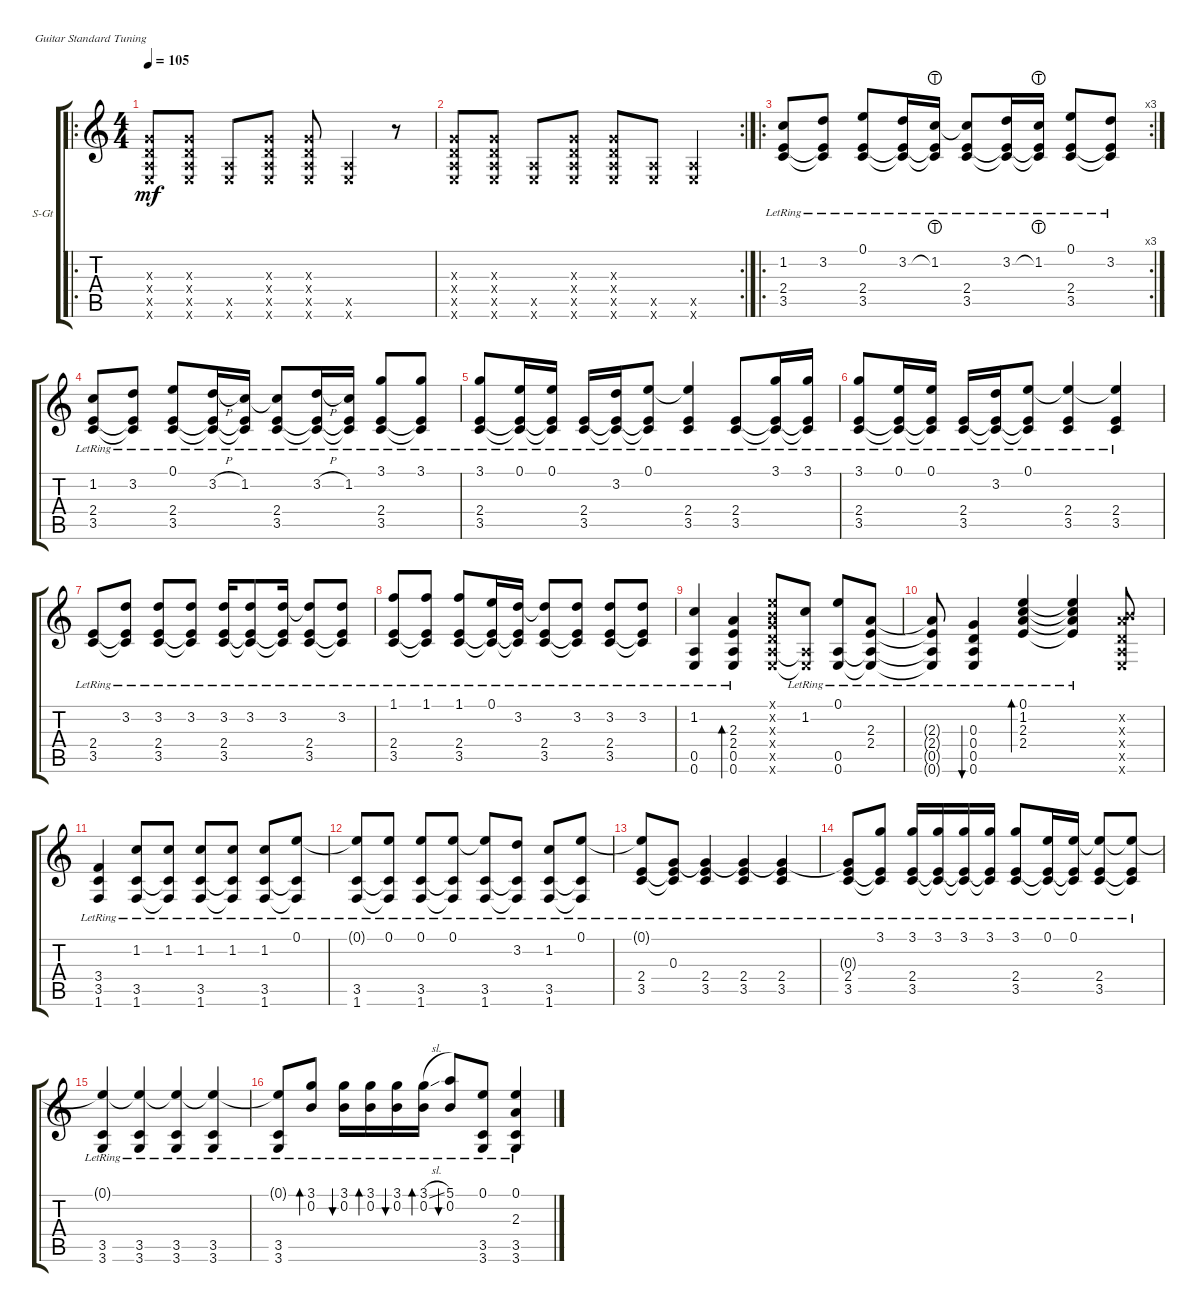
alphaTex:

\defaultSystemsLayout 4
\bracketExtendMode groupsimilarinstruments
\firstSystemTrackNameOrientation horizontal
\otherSystemsTrackNameOrientation horizontal
\track ("Steel Guitar" "S-Gt") {instrument acousticguitarsteel}
\staff {score tabs}
\tuning (E4 B3 G3 D3 A2 E2)
\ro
\ts (4 4)
\tempo 105
\clef g2
\ks c
(0.4{x} 0.5{x} 0.3{x} 0.6{x}).8{dy mf instrument acousticguitarsteel} (0.5{x} 0.4{x} 0.3{x} 0.6{x}).8 (0.5{x} 0.6{x}).8 (0.5{x} 0.4{x} 0.3{x} 0.6{x}).8 (0.4{x} 0.5{x} 0.3{x} 0.6{x}).8 (0.6{x} 0.5{x}).4 r.8 |
\rc 2
(0.5{x} 0.4{x} 0.3{x} 0.6{x}).8 (0.6{x} 0.4{x} 0.5{x} 0.3{x}).8 (0.5{x} 0.6{x}).8 (0.6{x} 0.5{x} 0.4{x} 0.3{x}).8 (0.6{x} 0.5{x} 0.3{x} 0.4{x}).8 (0.6{x} 0.5{x}).8 (0.6{x} 0.5{x}).4 |
\ro
\rc 3
(1.2{lr} 3.5{lr} 2.4{lr}).8 (3.2{lr} 3.5{lr t} 2.4{lr t}).8 (0.1{lr} 3.5{lr} 2.4{lr}).8 (3.2{lr} 3.5{lr t} 2.4{lr t}).16 (1.2{lht lr} 3.5{lr t} 2.4{lr t}).16 (1.2{lr t} 3.5{lr} 2.4{lr}).8 (3.2{lr} 3.5{lr t} 2.4{lr t}).16 (1.2{lht lr} 3.5{lr t} 2.4{lr t}).16 (0.1{lr} 3.5{lr} 2.4{lr}).8 (3.2{lr} 3.5{lr t} 2.4{lr t}).8 |
(1.2{lr} 3.5{lr} 2.4{lr}).8 (3.2{lr} 3.5{lr t} 2.4{lr t}).8 (0.1{lr} 3.5{lr} 2.4{lr}).8 (3.2{h lr} 3.5{lr t} 2.4{lr t}).16 (1.2{lr} 3.5{lr t} 2.4{lr t}).16 (1.2{lr t} 3.5{lr} 2.4{lr}).8 (3.2{h lr} 3.5{lr t} 2.4{lr t}).16 (1.2{lr} 3.5{lr t} 2.4{lr t}).16 (3.1{lr} 3.5{lr} 2.4{lr}).8 (3.1{lr} 3.5{lr t} 2.4{lr t}).8 |
(3.1{lr} 3.5{lr} 2.4{lr}).8 (0.1{lr} 3.5{lr t} 2.4{lr t}).16 (0.1{lr} 3.5{lr t} 2.4{lr t}).16 (3.5{lr} 2.4{lr}).16 (3.2{lr} 3.5{lr t} 2.4{lr t}).16 (0.1{lr} 3.5{lr t} 2.4{lr t}).8 (0.1{lr t} 3.5{lr} 2.4{lr}).4 (3.5{lr} 2.4{lr}).8 (3.1{lr} 3.5{lr t} 2.4{lr t}).16 (3.1{lr} 3.5{lr t} 2.4{lr t}).16 |
(3.1{lr} 3.5{lr} 2.4{lr}).8 (0.1{lr} 3.5{lr t} 2.4{lr t}).16 (0.1{lr} 3.5{lr t} 2.4{lr t}).16 (3.5{lr} 2.4{lr}).16 (3.2{lr} 3.5{lr t} 2.4{lr t}).16 (0.1{lr} 3.5{lr t} 2.4{lr t}).8 (0.1{lr t} 3.5{lr} 2.4{lr}).4 (0.1{lr t} 3.5{lr} 2.4{lr}).4 |
(3.5{lr} 2.4{lr}).8 (3.2{lr} 3.5{lr t} 2.4{lr t}).8 (3.2{lr} 3.5{lr} 2.4{lr}).8 (3.2{lr} 3.5{lr t} 2.4{lr t}).8 (3.2{lr} 3.5{lr} 2.4{lr}).16 (3.2{lr} 3.5{lr t} 2.4{lr t}).8 (3.2{lr} 3.5{lr t} 2.4{lr t}).16 (3.2{lr t} 3.5{lr} 2.4{lr}).8 (3.2{lr} 3.5{lr t} 2.4{lr t}).8 |
(1.1{lr} 3.5{lr} 2.4{lr}).8 (1.1{lr} 3.5{lr t} 2.4{lr t}).8 (1.1{lr} 3.5{lr} 2.4{lr}).8 (0.1{lr} 3.5{lr t} 2.4{lr t}).16 (3.2{lr} 3.5{lr t} 2.4{lr t}).16 (3.2{lr t} 3.5{lr} 2.4{lr}).8 (3.2{lr} 3.5{lr t} 2.4{lr t}).8 (3.2{lr} 3.5{lr} 2.4{lr}).8 (3.2{lr} 3.5{lr t} 2.4{lr t}).8 |
(1.2{lr} 0.5{lr} 0.6{lr}).4 (0.5{lr} 0.6{lr} 2.4{lr} 2.3{lr}).4{bd 450} (0.5{x} 0.6{x} 0.4{x} 0.2{x} 0.1{x} 0.3{x}).8 (1.2{lr} 0.5{x t} 0.6{x t}).8 (0.1{lr} 0.5{lr} 0.6{lr}).8 (2.3{lr} 0.5{lr t} 0.6{lr t} 2.4{lr}).8 |
(2.3{lr t} 2.4{lr t} 0.5{lr t} 0.6{lr t}).8 (0.3{lr} 0.5{lr} 0.6{lr} 0.4{lr}).4{bu 256} (2.3{lr} 1.2{lr} 0.1{lr} 2.4{lr}).4{bd 420} (2.3{lr t} 2.4{lr t} 1.2{lr t} 0.1{lr t}).4 (2.3{x} 0.5{x} 0.6{x} 0.4{x} 0.2{x}).8 |
(3.5{lr} 1.6{lr} 3.4).4 (1.2{lr} 3.5{lr} 1.6{lr}).8 (1.2{lr} 3.5{lr t} 1.6{lr t}).8 (1.2{lr} 3.5{lr} 1.6{lr}).8 (1.2{lr} 3.5{lr t} 1.6{lr t}).8 (1.2{lr} 3.5{lr} 1.6{lr}).8 (0.1{lr} 3.5{lr t} 1.6{lr t}).8 |
(0.1{lr t} 3.5{lr} 1.6{lr}).8 (0.1{lr} 3.5{lr t} 1.6{lr t}).8 (0.1{lr} 3.5{lr} 1.6{lr}).8 (0.1{lr} 3.5{lr t} 1.6{lr t}).8 (0.1{lr t} 3.5{lr} 1.6{lr}).8 (3.2{lr} 3.5{lr t} 1.6{lr t}).8 (1.2{lr} 3.5{lr} 1.6{lr}).8 (0.1{lr} 3.5{lr t} 1.6{lr t}).8 |
(0.1{lr t} 3.5{lr} 2.4{lr}).8 (0.3{lr} 3.5{lr t} 2.4{lr t}).8 (0.3{lr t} 3.5{lr} 2.4{lr}).4 (0.3{lr t} 3.5{lr} 2.4{lr}).4 (0.3{lr t} 3.5{lr} 2.4{lr}).4 |
(0.3{lr t} 3.5{lr} 2.4{lr}).8 (3.1{lr} 3.5{lr t} 2.4{lr t}).8 (3.1{lr} 3.5{lr} 2.4{lr}).16 (3.1{lr} 3.5{lr t} 2.4{lr t}).16 (3.1{lr} 3.5{lr t} 2.4{lr t}).16 (3.1{lr} 3.5{lr t} 2.4{lr t}).16 (3.1{lr} 3.5{lr} 2.4{lr}).8 (0.1{lr} 3.5{lr t} 2.4{lr t}).16 (0.1{lr} 3.5{lr t} 2.4{lr t}).16 (0.1{lr t} 3.5{lr} 2.4{lr}).8 (0.1{lr t} 3.5{lr t} 2.4{lr t}).8 |
(0.1{lr t} 3.6{lr} 3.5{lr}).4 (0.1{lr t} 3.6{lr} 3.5{lr}).4 (0.1{lr t} 3.6{lr} 3.5{lr}).4 (0.1{lr t} 3.6{lr} 3.5{lr}).4 |
(0.1{lr t} 3.6{lr} 3.5{lr}).8 (3.1{lr} 0.2{lr}).8{bd 30} (3.1{lr} 0.2{lr}).16{bu 30} (3.1{lr} 0.2{lr}).16{bd 30} (3.1{lr} 0.2{lr}).16{bu 30} (3.1{sl lr} 0.2{lr}).16{bd 30} (5.1{lr} 0.2{lr}).8{bu 30} (0.1{lr} 3.6{lr} 3.5{lr}).8 (0.1{lr} 3.6{lr} 2.3{lr} 3.5{lr}).4
